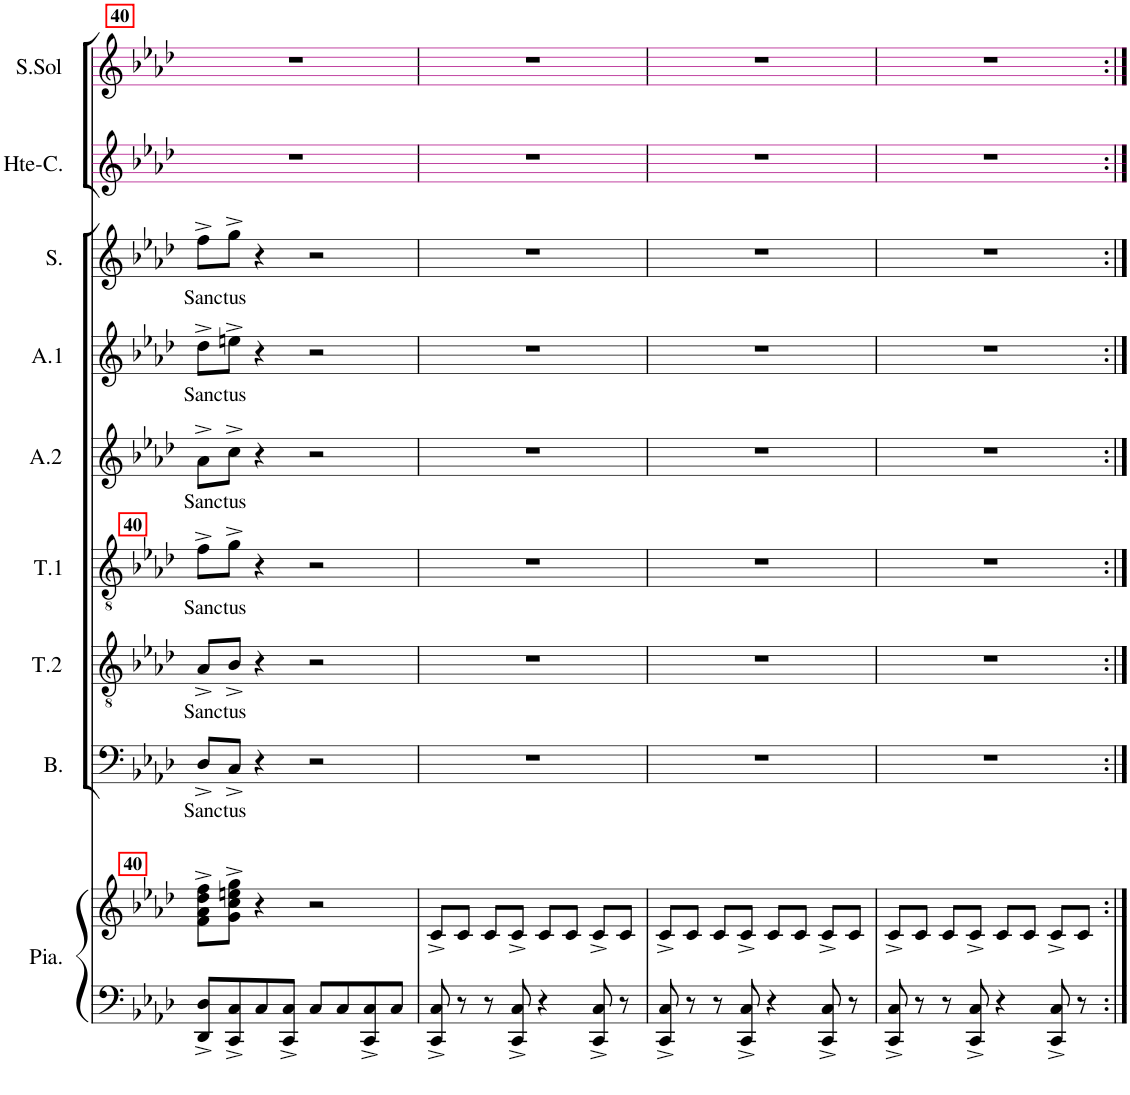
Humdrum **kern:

**kern	**kern	**kern	**text	**kern	**text	**kern	**text	**kern	**text	**kern	**text	**kern	**text	**kern	**kern
*part9	*part9	*part8	*part8	*part7	*part7	*part6	*part6	*part5	*part5	*part4	*part4	*part3	*part3	*part2	*part1
*staff10	*staff9	*staff8	*staff8	*staff7	*staff7	*staff6	*staff6	*staff5	*staff5	*staff4	*staff4	*staff3	*staff3	*staff2	*staff1
*I"Piano	*	*I"Basse	*	*I"Ténor 2	*	*I"Ténor 1	*	*I"Alto 2	*	*I"Alto 1	*	*I"Soprano	*	*I"Hte-Contre	*I"Soprane Sol
*I'Pia.	*	*I'B.	*	*I'T.2	*	*I'T.1	*	*I'A.2	*	*I'A.1	*	*I'S.	*	*I'Hte-C.	*I'S.Sol
!!LO:PB:g=z
*clefF4	*clefG2	*clefF4	*	*clefGv2	*	*clefGv2	*	*clefG2	*	*clefG2	*	*clefG2	*	*clefG2	*clefG2
*k[b-e-a-d-]	*k[b-e-a-d-]	*k[b-e-a-d-]	*	*k[b-e-a-d-]	*	*k[b-e-a-d-]	*	*k[b-e-a-d-]	*	*k[b-e-a-d-]	*	*k[b-e-a-d-]	*	*k[b-e-a-d-]	*k[b-e-a-d-]
*M4/4	*M4/4	*M4/4	*	*M4/4	*	*M4/4	*	*M4/4	*	*M4/4	*	*M4/4	*	*M4/4	*M4/4
=40	=40	=40	=40	=40	=40	=40	=40	=40	=40	=40	=40	=40	=40	=40	=40
!	!	!	!	!	!	!LO:TX:a:B:t=40	!	!	!	!	!	!	!	!	!
!	!LO:TX:a:B:t=40	!	!	!	!	!	!	!	!	!	!	!	!	!	!
!	!	!	!LO:LY:b	!	!LO:LY:b	!	!LO:LY:b	!	!LO:LY:b	!	!LO:LY:b	!	!LO:LY:b	!	!
8DD-/^ 8D-/^L	8f\^ 8a-\^ 8dd-\^ 8ff\^L	8D-^/L	Sanc-	8A-^/L	Sanc-	8f^\L	Sanc-	8a-^\L	Sanc-	8dd-^\L	Sanc-	8ff^\L	Sanc-	1r	1r
!	!	!	!LO:LY:b	!	!LO:LY:b	!	!LO:LY:b	!	!LO:LY:b	!	!LO:LY:b	!	!LO:LY:b	!	!
8CC/^ 8C/^	8g\^ 8cc\^ 8een\^ 8gg\^J	8C^/J	-tus	8B-^/J	-tus	8g^\J	-tus	8cc^\J	-tus	8een^\J	-tus	8gg^\J	-tus	.	.
8C/	4r	4r	.	4r	.	4r	.	4r	.	4r	.	4r	.	.	.
8CC/^ 8C/^J	.	.	.	.	.	.	.	.	.	.	.	.	.	.	.
8C/L	2r	2r	.	2r	.	2r	.	2r	.	2r	.	2r	.	.	.
8C/	.	.	.	.	.	.	.	.	.	.	.	.	.	.	.
8CC/^ 8C/^	.	.	.	.	.	.	.	.	.	.	.	.	.	.	.
8C/J	.	.	.	.	.	.	.	.	.	.	.	.	.	.	.
=41	=41	=41	=41	=41	=41	=41	=41	=41	=41	=41	=41	=41	=41	=41	=41
8CC/^ 8C/^	8c^/L	1r	.	1r	.	1r	.	1r	.	1r	.	1r	.	1r	1r
8r	8c/J	.	.	.	.	.	.	.	.	.	.	.	.	.	.
8r	8c/L	.	.	.	.	.	.	.	.	.	.	.	.	.	.
8CC/^ 8C/^	8c^/J	.	.	.	.	.	.	.	.	.	.	.	.	.	.
4r	8c/L	.	.	.	.	.	.	.	.	.	.	.	.	.	.
.	8c/J	.	.	.	.	.	.	.	.	.	.	.	.	.	.
8CC/^ 8C/^	8c^/L	.	.	.	.	.	.	.	.	.	.	.	.	.	.
8r	8c/J	.	.	.	.	.	.	.	.	.	.	.	.	.	.
=42	=42	=42	=42	=42	=42	=42	=42	=42	=42	=42	=42	=42	=42	=42	=42
8CC/^ 8C/^	8c^/L	1r	.	1r	.	1r	.	1r	.	1r	.	1r	.	1r	1r
8r	8c/J	.	.	.	.	.	.	.	.	.	.	.	.	.	.
8r	8c/L	.	.	.	.	.	.	.	.	.	.	.	.	.	.
8CC/^ 8C/^	8c^/J	.	.	.	.	.	.	.	.	.	.	.	.	.	.
4r	8c/L	.	.	.	.	.	.	.	.	.	.	.	.	.	.
.	8c/J	.	.	.	.	.	.	.	.	.	.	.	.	.	.
8CC/^ 8C/^	8c^/L	.	.	.	.	.	.	.	.	.	.	.	.	.	.
8r	8c/J	.	.	.	.	.	.	.	.	.	.	.	.	.	.
=43	=43	=43	=43	=43	=43	=43	=43	=43	=43	=43	=43	=43	=43	=43	=43
8CC/^ 8C/^	8c^/L	1r	.	1r	.	1r	.	1r	.	1r	.	1r	.	1r	1r
8r	8c/J	.	.	.	.	.	.	.	.	.	.	.	.	.	.
8r	8c/L	.	.	.	.	.	.	.	.	.	.	.	.	.	.
8CC/^ 8C/^	8c^/J	.	.	.	.	.	.	.	.	.	.	.	.	.	.
4r	8c/L	.	.	.	.	.	.	.	.	.	.	.	.	.	.
.	8c/J	.	.	.	.	.	.	.	.	.	.	.	.	.	.
8CC/^ 8C/^	8c^/L	.	.	.	.	.	.	.	.	.	.	.	.	.	.
8r	8c/J	.	.	.	.	.	.	.	.	.	.	.	.	.	.
=:|!	=:|!	=:|!	=:|!	=:|!	=:|!	=:|!	=:|!	=:|!	=:|!	=:|!	=:|!	=:|!	=:|!	=:|!	=:|!
*-	*-	*-	*-	*-	*-	*-	*-	*-	*-	*-	*-	*-	*-	*-	*-
